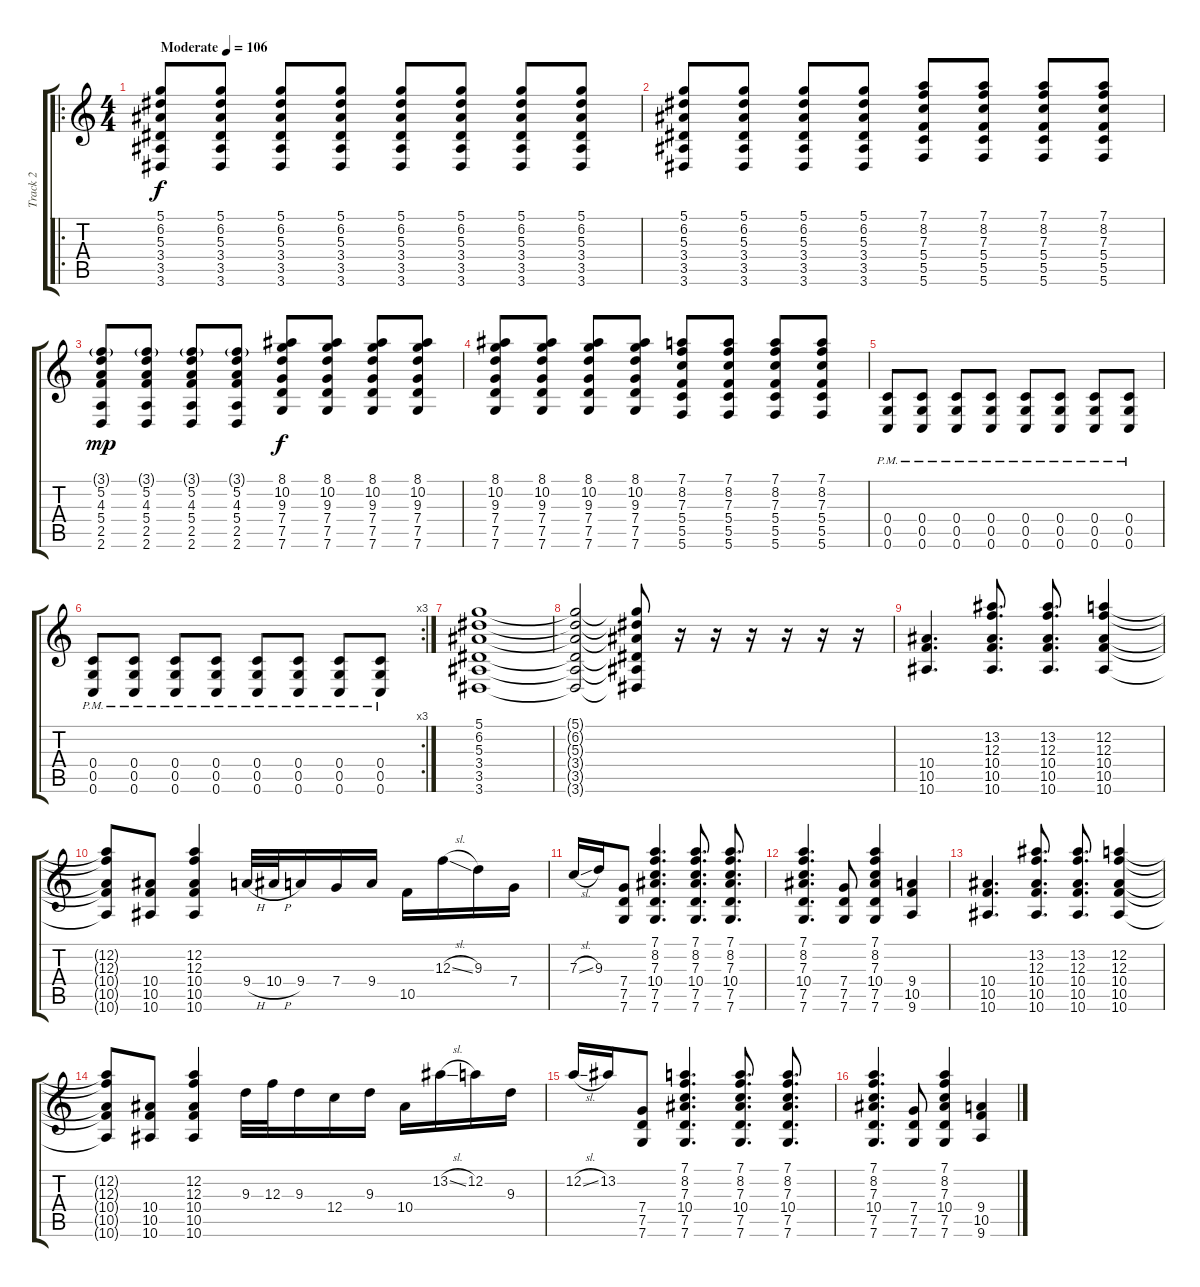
\track ("Track 2" "Track 2") {instrument distortionguitar}
\staff {score tabs}
\tuning (D4 A3 F3 C3 G2 C2) {hide}
\ro
\ts (4 4)
\tempo (106 "Moderate")
\clef g2
\ks c
(5.1 6.2 5.3 3.4 3.5 3.6).8{dy f instrument distortionguitar} (5.1 6.2 5.3 3.4 3.5 3.6).8 (5.1 6.2 5.3 3.4 3.5 3.6).8 (5.1 6.2 5.3 3.4 3.5 3.6).8 (5.1 6.2 5.3 3.4 3.5 3.6).8 (5.1 6.2 5.3 3.4 3.5 3.6).8 (5.1 6.2 5.3 3.4 3.5 3.6).8 (5.1 6.2 5.3 3.4 3.5 3.6).8 |
(5.1 6.2 5.3 3.4 3.5 3.6).8 (5.1 6.2 5.3 3.4 3.5 3.6).8 (5.1 6.2 5.3 3.4 3.5 3.6).8 (5.1 6.2 5.3 3.4 3.5 3.6).8 (7.1 8.2 7.3 5.4 5.5 5.6).8 (7.1 8.2 7.3 5.4 5.5 5.6).8 (7.1 8.2 7.3 5.4 5.5 5.6).8 (7.1 8.2 7.3 5.4 5.5 5.6).8 |
(3.1{g} 5.2 4.3 5.4 2.5 2.6).8{dy mp} (3.1{g} 5.2 4.3 5.4 2.5 2.6).8 (3.1{g} 5.2 4.3 5.4 2.5 2.6).8 (3.1{g} 5.2 4.3 5.4 2.5 2.6).8 (8.1 10.2 9.3 7.4 7.5 7.6).8{dy f} (8.1 10.2 9.3 7.4 7.5 7.6).8 (8.1 10.2 9.3 7.4 7.5 7.6).8 (8.1 10.2 9.3 7.4 7.5 7.6).8 |
(8.1 10.2 9.3 7.4 7.5 7.6).8 (8.1 10.2 9.3 7.4 7.5 7.6).8 (8.1 10.2 9.3 7.4 7.5 7.6).8 (8.1 10.2 9.3 7.4 7.5 7.6).8 (7.1 8.2 7.3 5.4 5.5 5.6).8 (7.1 8.2 7.3 5.4 5.5 5.6).8 (7.1 8.2 7.3 5.4 5.5 5.6).8 (7.1 8.2 7.3 5.4 5.5 5.6).8 |
(0.4{pm} 0.5{pm} 0.6{pm}).8 (0.4{pm} 0.5{pm} 0.6{pm}).8 (0.4{pm} 0.5{pm} 0.6{pm}).8 (0.4{pm} 0.5{pm} 0.6{pm}).8 (0.4{pm} 0.5{pm} 0.6{pm}).8 (0.4{pm} 0.5{pm} 0.6{pm}).8 (0.4{pm} 0.5{pm} 0.6{pm}).8 (0.4{pm} 0.5{pm} 0.6{pm}).8 |
\rc 3
(0.4{pm} 0.5 0.6).8 (0.4{pm} 0.5 0.6).8 (0.4{pm} 0.5{pm} 0.6{pm}).8 (0.4{pm} 0.5 0.6).8 (0.4{pm} 0.5 0.6).8 (0.4{pm} 0.5{pm} 0.6{pm}).8 (0.4{pm} 0.5 0.6).8 (0.4{pm} 0.5{pm} 0.6{pm}).8 |
(5.1 6.2 5.3 3.4 3.5 3.6).1 |
(5.1{t} 6.2{t} 5.3{t} 3.4{t} 3.5{t} 3.6{t}).2 (5.1{t} 6.2{t} 5.3{t} 3.4{t} 3.5{t} 3.6{t}).8 r.16 r.16 r.16 r.16 r.16 r.16 |
(10.4 10.5 10.6).4{d} (13.2 12.3 10.4 10.5 10.6).8{d} (13.2 12.3 10.4 10.5 10.6).8{d} (12.2 12.3 10.4 10.5 10.6).4 |
(12.2{t} 12.3{t} 10.4{t} 10.5{t} 10.6{t}).8 (10.4 10.5 10.6).8 (12.2 12.3 10.4 10.5 10.6).4 9.4{h}.32 10.4{h}.32 9.4.16 7.4.16 9.4.16 10.5.16 12.3{sl}.16 9.3.16 7.4.16 |
7.3{sl}.16 9.3.16 (7.4 7.5 7.6).8 (7.1 8.2 7.3 10.4 7.5 7.6).4{d} (7.1 8.2 7.3 10.4 7.5 7.6).8{d} (7.1 8.2 7.3 10.4 7.5 7.6).8{d} |
(7.1 8.2 7.3 10.4 7.5 7.6).4{d} (7.4 7.5 7.6).8 (7.1 8.2 7.3 10.4 7.5 7.6).4 (9.4 10.5 9.6).4 |
(10.4 10.5 10.6).4{d} (13.2 12.3 10.4 10.5 10.6).8{d} (13.2 12.3 10.4 10.5 10.6).8{d} (12.2 12.3 10.4 10.5 10.6).4 |
(12.2{t} 12.3{t} 10.4{t} 10.5{t} 10.6{t}).8 (10.4 10.5 10.6).8 (12.2 12.3 10.4 10.5 10.6).4 9.3.32 12.3.32 9.3.16 12.4.16 9.3.16 10.4.16 13.2{sl}.16 12.2.16 9.3.16 |
12.2{sl}.16 13.2.16 (7.4 7.5 7.6).8 (7.1 8.2 7.3 10.4 7.5 7.6).4{d} (7.1 8.2 7.3 10.4 7.5 7.6).8{d} (7.1 8.2 7.3 10.4 7.5 7.6).8{d} |
(7.1 8.2 7.3 10.4 7.5 7.6).4{d} (7.4 7.5 7.6).8 (7.1 8.2 7.3 10.4 7.5 7.6).4 (9.4 10.5 9.6).4
